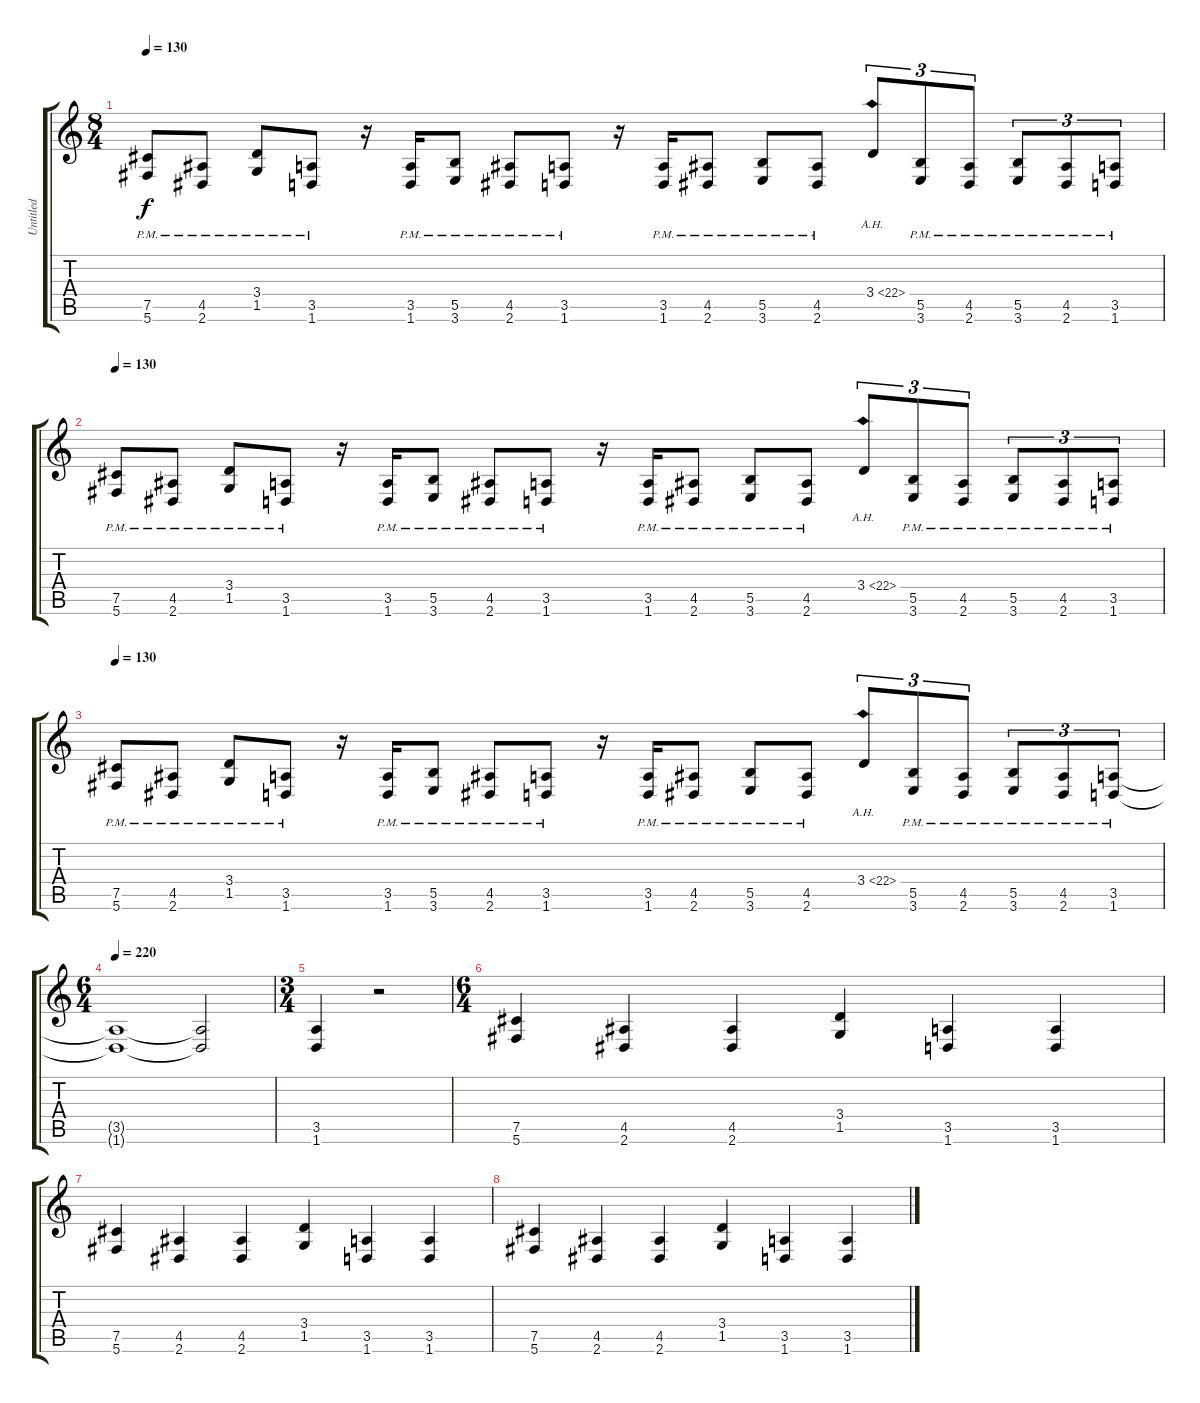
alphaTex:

\track ("Untitled" "Untitled") {instrument overdrivenguitar}
\staff {score tabs}
\tuning (Db4 Ab3 E3 B2 Gb2 Db2) {hide}
\ts (8 4)
\tempo 130
\clef g2
\ks c
(7.5{pm} 5.6{pm}).8{dy f} (4.5{pm} 2.6{pm}).8 (3.4{pm} 1.5{pm}).8 (3.5{pm} 1.6{pm}).8 r.16 (3.5{pm} 1.6{pm}).16 (5.5{pm} 3.6{pm}).8 (4.5{pm} 2.6{pm}).8 (3.5{pm} 1.6{pm}).8 r.16 (3.5{pm} 1.6{pm}).16 (4.5{pm} 2.6{pm}).8 (5.5{pm} 3.6{pm}).8 (4.5{pm} 2.6{pm}).8 3.4{ah 19}.8{tu (3 2)} (5.5{pm} 3.6{pm}).8{tu (3 2)} (4.5{pm} 2.6{pm}).8{tu (3 2)} (5.5{pm} 3.6{pm}).8{tu (3 2)} (4.5{pm} 2.6{pm}).8{tu (3 2)} (3.5{pm} 1.6{pm}).8{tu (3 2)} |
\tempo 130
(7.5{pm} 5.6{pm}).8 (4.5{pm} 2.6{pm}).8 (3.4{pm} 1.5{pm}).8 (3.5{pm} 1.6{pm}).8 r.16 (3.5{pm} 1.6{pm}).16 (5.5{pm} 3.6{pm}).8 (4.5{pm} 2.6{pm}).8 (3.5{pm} 1.6{pm}).8 r.16 (3.5{pm} 1.6{pm}).16 (4.5{pm} 2.6{pm}).8 (5.5{pm} 3.6{pm}).8 (4.5{pm} 2.6{pm}).8 3.4{ah 19}.8{tu (3 2)} (5.5{pm} 3.6{pm}).8{tu (3 2)} (4.5{pm} 2.6{pm}).8{tu (3 2)} (5.5{pm} 3.6{pm}).8{tu (3 2)} (4.5{pm} 2.6{pm}).8{tu (3 2)} (3.5{pm} 1.6{pm}).8{tu (3 2)} |
\tempo 130
(7.5{pm} 5.6{pm}).8 (4.5{pm} 2.6{pm}).8 (3.4{pm} 1.5{pm}).8 (3.5{pm} 1.6{pm}).8 r.16 (3.5{pm} 1.6{pm}).16 (5.5{pm} 3.6{pm}).8 (4.5{pm} 2.6{pm}).8 (3.5{pm} 1.6{pm}).8 r.16 (3.5{pm} 1.6{pm}).16 (4.5{pm} 2.6{pm}).8 (5.5{pm} 3.6{pm}).8 (4.5{pm} 2.6{pm}).8 3.4{ah 19}.8{tu (3 2)} (5.5{pm} 3.6{pm}).8{tu (3 2)} (4.5{pm} 2.6{pm}).8{tu (3 2)} (5.5{pm} 3.6{pm}).8{tu (3 2)} (4.5{pm} 2.6{pm}).8{tu (3 2)} (3.5{pm} 1.6{pm}).8{tu (3 2)} |
\ts (6 4)
\tempo 220
(3.5{t} 1.6{t}).1 (3.5{t} 1.6{t}).2 |
\ts (3 4)
(3.5 1.6).4 r.2 |
\ts (6 4)
(7.5 5.6).4 (4.5 2.6).4 (4.5 2.6).4 (3.4 1.5).4 (3.5 1.6).4 (3.5 1.6).4 |
(7.5 5.6).4 (4.5 2.6).4 (4.5 2.6).4 (3.4 1.5).4 (3.5 1.6).4 (3.5 1.6).4 |
(7.5 5.6).4 (4.5 2.6).4 (4.5 2.6).4 (3.4 1.5).4 (3.5 1.6).4 (3.5 1.6).4
